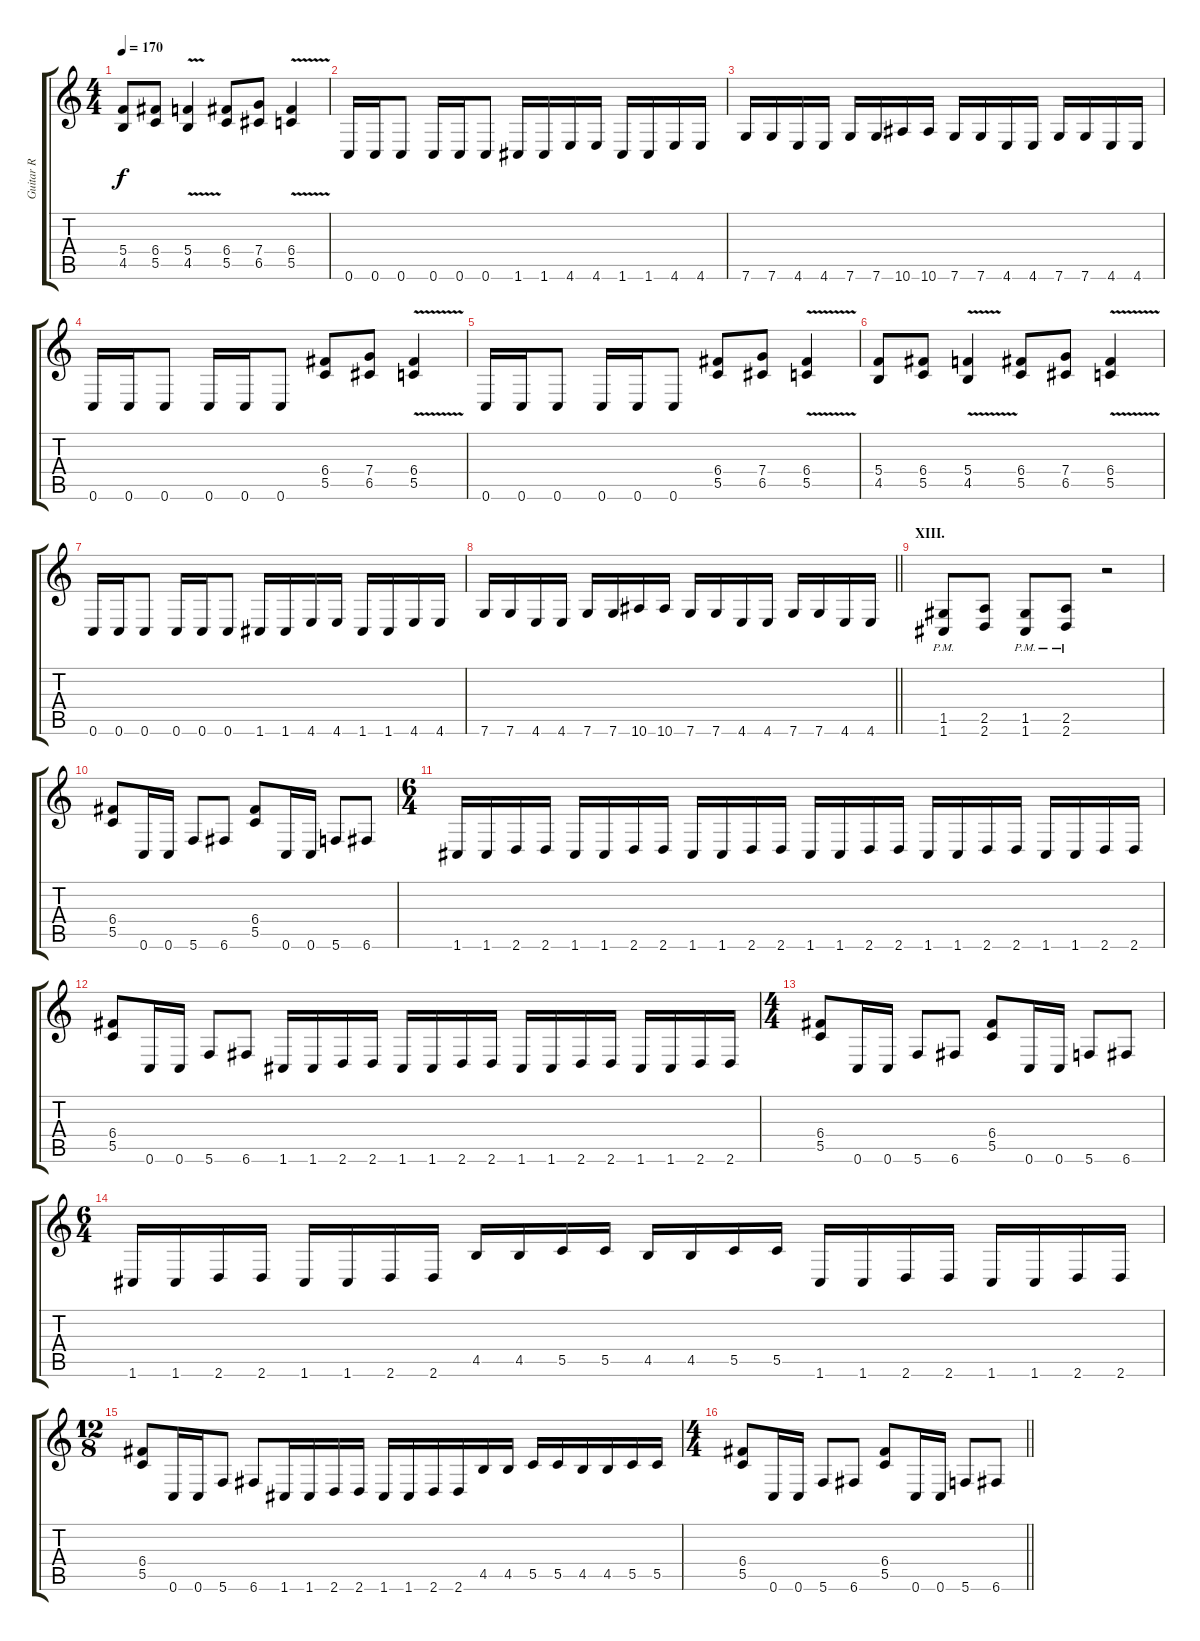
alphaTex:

\track ("Guitar R" "Guitar R") {instrument distortionguitar}
\staff {score tabs}
\tuning (D4 A3 F3 C3 G2 C2) {hide}
\ts (4 4)
\tempo 170
\clef g2
\ks c
(5.4 4.5).8{dy f} (6.4 5.5).8 (5.4{v} 4.5{v}).4 (6.4 5.5).8 (7.4 6.5).8 (6.4{v} 5.5{v}).4 |
0.6.16 0.6.16 0.6.8 0.6.16 0.6.16 0.6.8 1.6.16 1.6.16 4.6.16 4.6.16 1.6.16 1.6.16 4.6.16 4.6.16 |
7.6.16 7.6.16 4.6.16 4.6.16 7.6.16 7.6.16 10.6.16 10.6.16 7.6.16 7.6.16 4.6.16 4.6.16 7.6.16 7.6.16 4.6.16 4.6.16 |
0.6.16 0.6.16 0.6.8 0.6.16 0.6.16 0.6.8 (6.4 5.5).8 (7.4 6.5).8 (6.4{v} 5.5{v}).4 |
0.6.16 0.6.16 0.6.8 0.6.16 0.6.16 0.6.8 (6.4 5.5).8 (7.4 6.5).8 (6.4{v} 5.5{v}).4 |
(5.4 4.5).8 (6.4 5.5).8 (5.4{v} 4.5{v}).4 (6.4 5.5).8 (7.4 6.5).8 (6.4{v} 5.5{v}).4 |
0.6.16 0.6.16 0.6.8 0.6.16 0.6.16 0.6.8 1.6.16 1.6.16 4.6.16 4.6.16 1.6.16 1.6.16 4.6.16 4.6.16 |
\barLineRight lightlight
7.6.16 7.6.16 4.6.16 4.6.16 7.6.16 7.6.16 10.6.16 10.6.16 7.6.16 7.6.16 4.6.16 4.6.16 7.6.16 7.6.16 4.6.16 4.6.16 |
\section ("" "XIII.")
(1.5{pm} 1.6).8 (2.5 2.6).8 (1.5{pm} 1.6{pm}).8 (2.5{pm} 2.6{pm}).8 r.2 |
(6.4 5.5).8 0.6.16 0.6.16 5.6.8 6.6.8 (6.4 5.5).8 0.6.16 0.6.16 5.6.8 6.6.8 |
\ts (6 4)
1.6.16 1.6.16 2.6.16 2.6.16 1.6.16 1.6.16 2.6.16 2.6.16 1.6.16 1.6.16 2.6.16 2.6.16 1.6.16 1.6.16 2.6.16 2.6.16 1.6.16 1.6.16 2.6.16 2.6.16 1.6.16 1.6.16 2.6.16 2.6.16 |
(6.4 5.5).8 0.6.16 0.6.16 5.6.8 6.6.8 1.6.16 1.6.16 2.6.16 2.6.16 1.6.16 1.6.16 2.6.16 2.6.16 1.6.16 1.6.16 2.6.16 2.6.16 1.6.16 1.6.16 2.6.16 2.6.16 |
\ts (4 4)
(6.4 5.5).8 0.6.16 0.6.16 5.6.8 6.6.8 (6.4 5.5).8 0.6.16 0.6.16 5.6.8 6.6.8 |
\ts (6 4)
1.6.16 1.6.16 2.6.16 2.6.16 1.6.16 1.6.16 2.6.16 2.6.16 4.5.16 4.5.16 5.5.16 5.5.16 4.5.16 4.5.16 5.5.16 5.5.16 1.6.16 1.6.16 2.6.16 2.6.16 1.6.16 1.6.16 2.6.16 2.6.16 |
\ts (12 8)
(6.4 5.5).8 0.6.16 0.6.16 5.6.8 6.6.8 1.6.16 1.6.16 2.6.16 2.6.16 1.6.16 1.6.16 2.6.16 2.6.16 4.5.16 4.5.16 5.5.16 5.5.16 4.5.16 4.5.16 5.5.16 5.5.16 |
\ts (4 4)
\barLineRight lightlight
(6.4 5.5).8 0.6.16 0.6.16 5.6.8 6.6.8 (6.4 5.5).8 0.6.16 0.6.16 5.6.8 6.6.8
